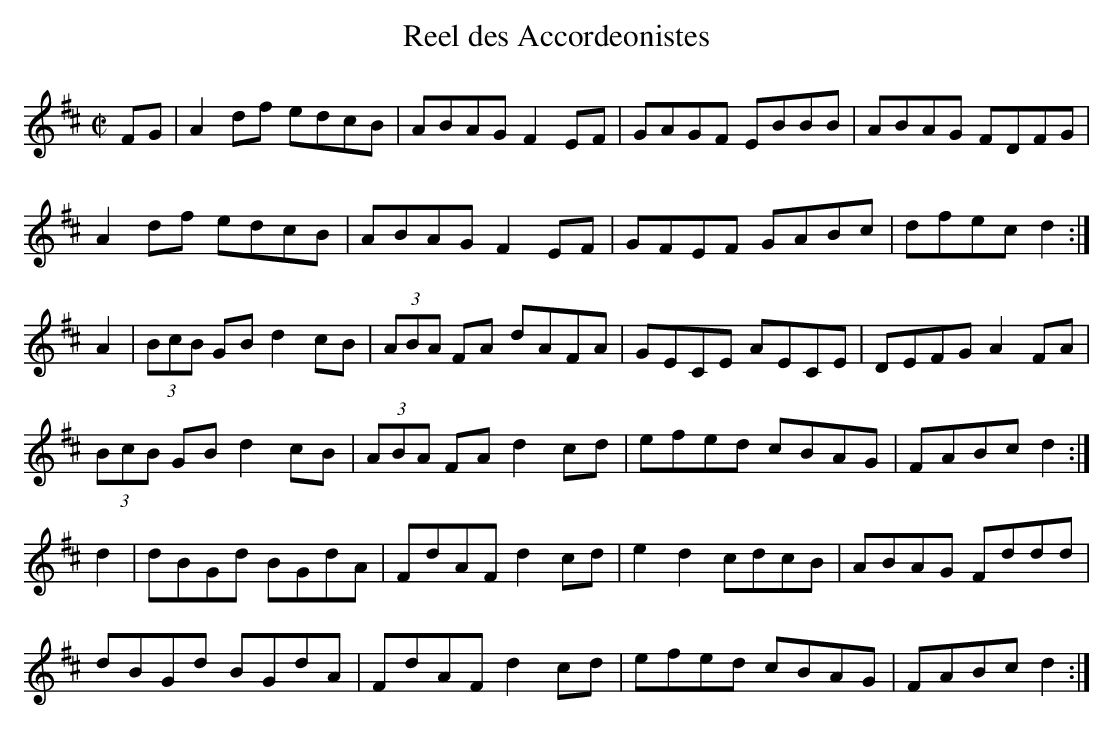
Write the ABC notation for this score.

X:1
T:Reel des Accordeonistes
M:C|
L:1/8
K:D
FG|A2df edcB|ABAG F2EF|GAGF EBBB|ABAG FDFG|
A2df edcB|ABAG F2EF|GFEF GABc|dfec d2:|
A2|(3BcB GB d2cB|(3ABA FA dAFA|GECE AECE|DEFG A2FA|
(3BcB GB d2cB|(3ABA FA d2cd|efed cBAG|FABc d2:|
d2|dBGd BGdA|FdAF d2cd|e2d2 cdcB|ABAG Fddd|
dBGd BGdA|FdAF d2cd|efed cBAG|FABc d2:|
